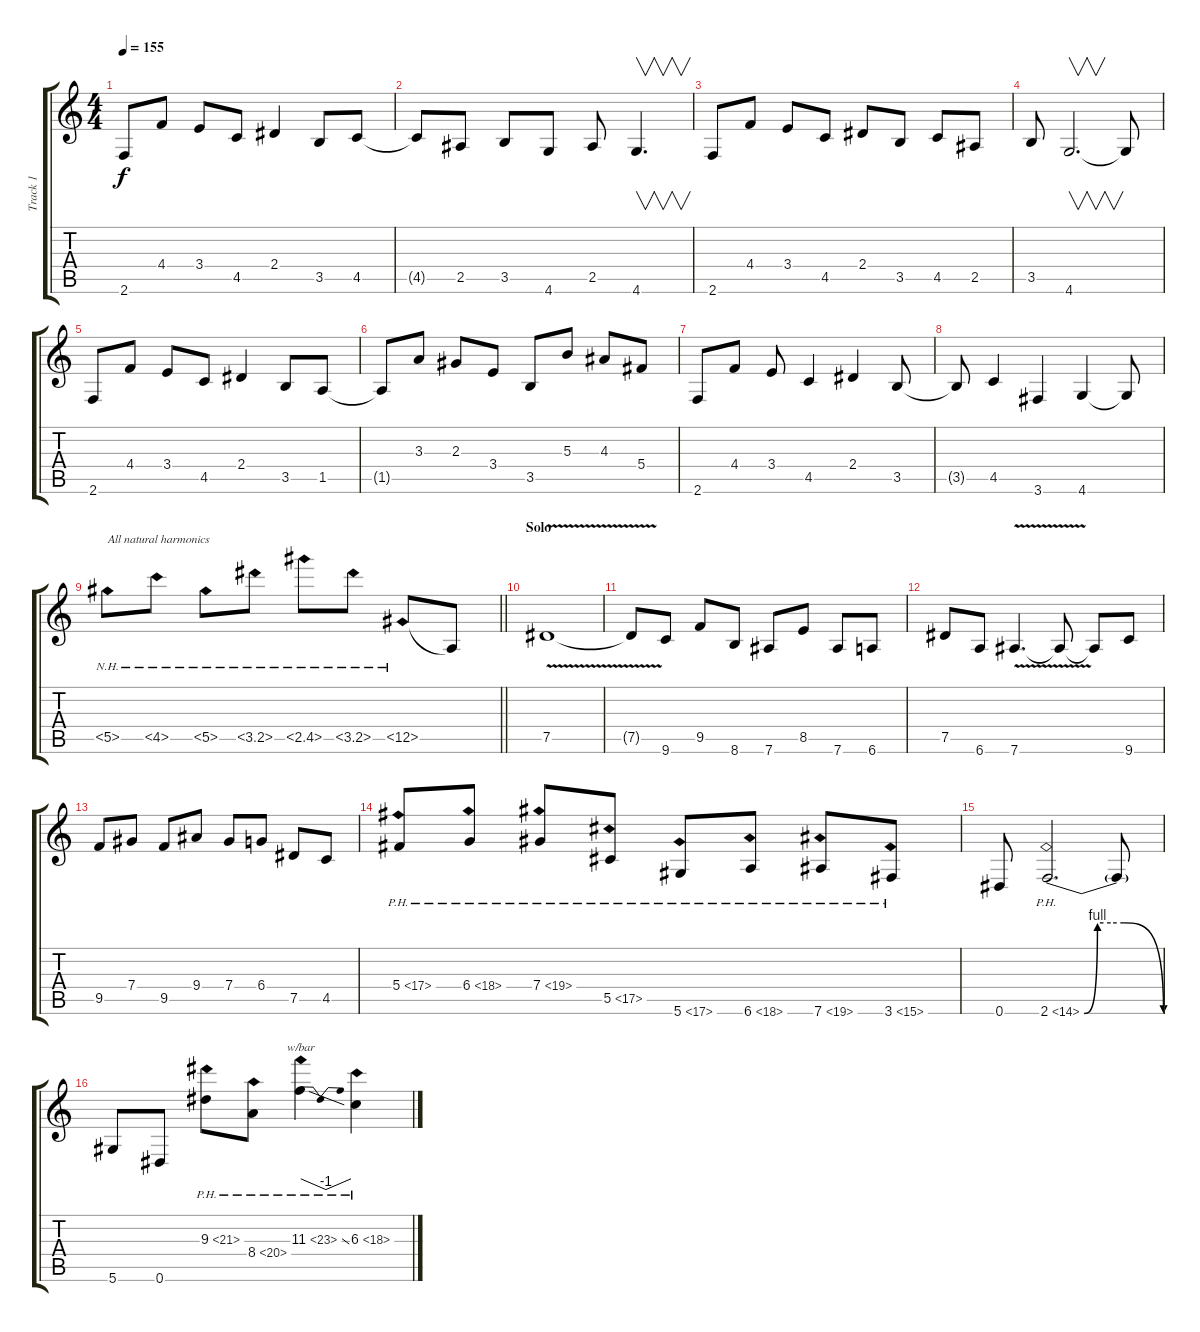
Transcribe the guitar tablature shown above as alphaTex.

\track ("Track 1" "Track 1") {instrument distortionguitar}
\staff {score tabs}
\tuning (Eb4 Bb3 Gb3 Db3 Ab2 Eb2) {hide}
\ts (4 4)
\tempo 155
\clef g2
\ks c
2.6.8{dy f} 4.4.8 3.4.8 4.5.8 2.4.4 3.5.8 4.5.8 |
4.5{t}.8 2.5.8 3.5.8 4.6.8 2.5.8 4.6.4{v d} |
2.6.8 4.4.8 3.4.8 4.5.8 2.4.8 3.5.8 4.5.8 2.5.8 |
3.5.8 4.6.2{v d} 4.6{t}.8 |
2.6.8 4.4.8 3.4.8 4.5.8 2.4.4 3.5.8 1.5.8 |
1.5{t}.8 3.3.8 2.3.8 3.4.8 3.5.8 5.3.8 4.3.8 5.4.8 |
2.6.8 4.4.8 3.4.8 4.5.4 2.4.4 3.5.8 |
3.5{t}.8 4.5.4 3.6.4 4.6.4 4.6{t}.8 |
\barLineRight lightlight
5.5{nh}.8{txt "All natural harmonics"} 4.5{nh}.8 5.5{nh}.8 3.5{nh}.8 2.5{nh}.8 3.5{nh}.8 1.5{nh}.8 1.5{t}.8 |
\section ("" "Solo")
7.5{v}.1 |
7.5{t}.8 9.6.8 9.5.8 8.6.8 7.6.8 8.5.8 7.6.8 6.6.8 |
7.5.8 6.6.8 7.6{v}.4{d} 7.6{t}.8 7.6{t}.8 9.6.8 |
9.5.8 7.4.8 9.5.8 9.4.8 7.4.8 6.4.8 7.5.8 4.5.8 |
5.4{ph 12}.8 6.4{ph 12}.8 7.4{ph 12}.8 5.5{ph 12}.8 5.6{ph 12}.8 6.6{ph 12}.8 7.6{ph 12}.8 3.6{ph 12}.8 |
0.6.8 2.6{be (custom 0 0 10 4 20 4 30 4 60 0) ph 12}.2{d} 2.6{t}.8 |
5.6.8 0.6.8 9.3{ph 12}.8 8.4{ph 12}.8 11.3{ph 12 ss}.4{tbe (dip default 0 0 30 -4 60 0)} 6.3{ph 12}.4
